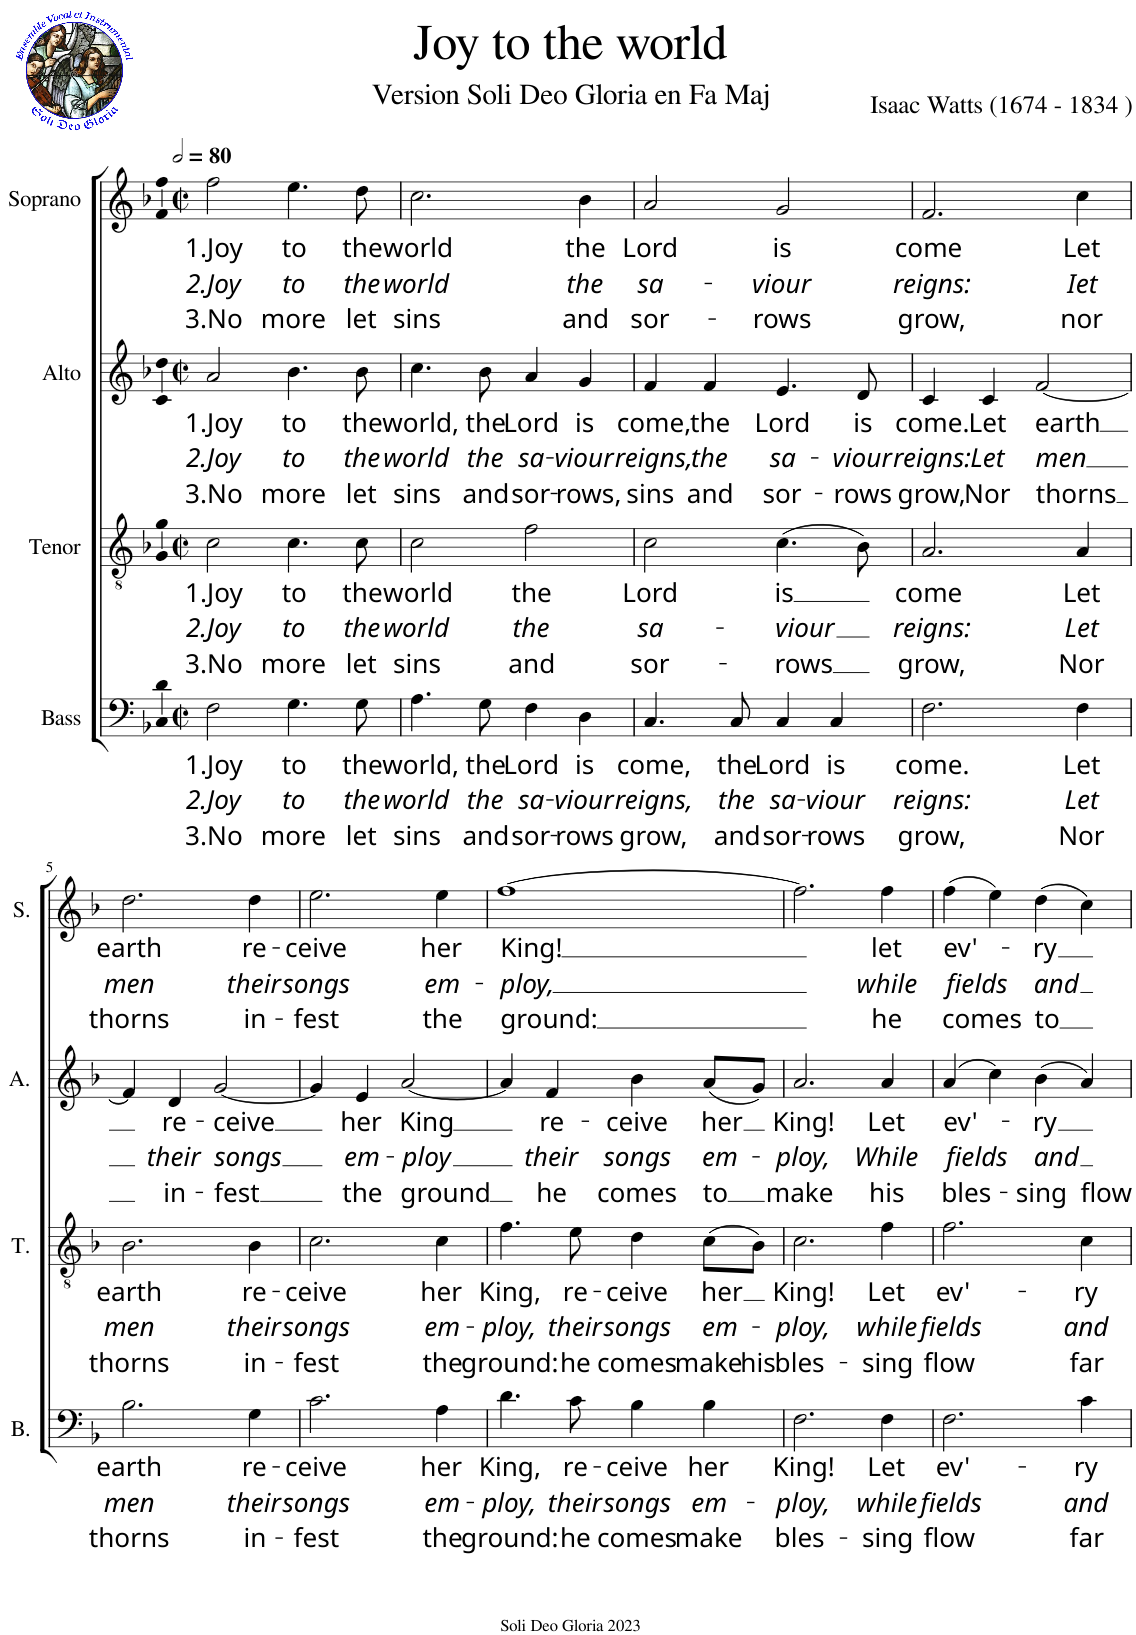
**kern	**text	**text	**text	**kern	**text	**text	**text	**kern	**text	**text	**text	**kern	**text	**text	**text
*part4	*part4	*part4	*part4	*part3	*part3	*part3	*part3	*part2	*part2	*part2	*part2	*part1	*part1	*part1	*part1
*staff4	*staff4	*staff4	*staff4	*staff3	*staff3	*staff3	*staff3	*staff2	*staff2	*staff2	*staff2	*staff1	*staff1	*staff1	*staff1
*I"Bass	*	*	*	*I"Tenor	*	*	*	*I"Alto	*	*	*	*I"Soprano	*	*	*
*I'B.	*	*	*	*I'T.	*	*	*	*I'A.	*	*	*	*I'S.	*	*	*
*clefF4	*	*	*	*clefGv2	*	*	*	*clefG2	*	*	*	*clefG2	*	*	*
*k[b-]	*	*	*	*k[b-]	*	*	*	*k[b-]	*	*	*	*k[b-]	*	*	*
*M2/2	*	*	*	*M2/2	*	*	*	*M2/2	*	*	*	*M2/2	*	*	*
*met(c|)	*	*	*	*met(c|)	*	*	*	*met(c|)	*	*	*	*met(c|)	*	*	*
*MM160	*	*	*	*MM160	*	*	*	*MM160	*	*	*	*MM160	*	*	*
=1	=1	=1	=1	=1	=1	=1	=1	=1	=1	=1	=1	=1	=1	=1	=1
!	!LO:LY:b	!LO:LY:b	!LO:LY:b	!	!LO:LY:b	!LO:LY:b	!LO:LY:b	!	!LO:LY:b	!LO:LY:b	!LO:LY:b	!	!LO:LY:b	!LO:LY:b	!LO:LY:b
2F\	1.Joy	2.Joy	3.No	2c\	1.Joy	2.Joy	3.No	2a/	1.Joy	2.Joy	3.No	2ff\	1.Joy	2.Joy	3.No
!	!LO:LY:b	!LO:LY:b	!LO:LY:b	!	!LO:LY:b	!LO:LY:b	!LO:LY:b	!	!LO:LY:b	!LO:LY:b	!LO:LY:b	!	!LO:LY:b	!LO:LY:b	!LO:LY:b
4.G\	to	to	more	4.c\	to	to	more	4.b-\	to	to	more	4.ee\	to	to	more
!	!LO:LY:b	!LO:LY:b	!LO:LY:b	!	!LO:LY:b	!LO:LY:b	!LO:LY:b	!	!LO:LY:b	!LO:LY:b	!LO:LY:b	!	!LO:LY:b	!LO:LY:b	!LO:LY:b
8G\	the	the	let	8c\	the	the	let	8b-\	the	the	let	8dd\	the	the	let
=2	=2	=2	=2	=2	=2	=2	=2	=2	=2	=2	=2	=2	=2	=2	=2
!	!LO:LY:b	!LO:LY:b	!LO:LY:b	!	!LO:LY:b	!LO:LY:b	!LO:LY:b	!	!LO:LY:b	!LO:LY:b	!LO:LY:b	!	!LO:LY:b	!LO:LY:b	!LO:LY:b
4.A\	world,	world	sins	2c\	world	world	sins	4.cc\	world,	world	sins	2.cc\	world	world	sins
!	!LO:LY:b	!LO:LY:b	!LO:LY:b	!	!	!	!	!	!LO:LY:b	!LO:LY:b	!LO:LY:b	!	!	!	!
8G\	the	the	and	.	.	.	.	8b-\	the	the	and	.	.	.	.
!	!LO:LY:b	!LO:LY:b	!LO:LY:b	!	!LO:LY:b	!LO:LY:b	!LO:LY:b	!	!LO:LY:b	!LO:LY:b	!LO:LY:b	!	!	!	!
4F\	Lord	sa-	sor-	2f\	the	the	and	4a/	Lord	sa-	sor-	.	.	.	.
!	!LO:LY:b	!LO:LY:b	!LO:LY:b	!	!	!	!	!	!LO:LY:b	!LO:LY:b	!LO:LY:b	!	!LO:LY:b	!LO:LY:b	!LO:LY:b
4D\	is	-viour	-rows	.	.	.	.	4g/	is	-viour	-rows,	4b-\	the	the	and
=3	=3	=3	=3	=3	=3	=3	=3	=3	=3	=3	=3	=3	=3	=3	=3
!	!LO:LY:b	!LO:LY:b	!LO:LY:b	!	!LO:LY:b	!LO:LY:b	!LO:LY:b	!	!LO:LY:b	!LO:LY:b	!LO:LY:b	!	!LO:LY:b	!LO:LY:b	!LO:LY:b
4.C/	come,	reigns,	grow,	2c\	Lord	sa-	sor-	4f/	come,	reigns,	sins	2a/	Lord	sa-	sor-
!	!	!	!	!	!	!	!	!	!LO:LY:b	!LO:LY:b	!LO:LY:b	!	!	!	!
.	.	.	.	.	.	.	.	4f/	the	the	and	.	.	.	.
!	!LO:LY:b	!LO:LY:b	!LO:LY:b	!	!	!	!	!	!	!	!	!	!	!	!
8C/	the	the	and	.	.	.	.	.	.	.	.	.	.	.	.
!	!LO:LY:b	!LO:LY:b	!LO:LY:b	!	!LO:LY:b	!LO:LY:b	!LO:LY:b	!	!LO:LY:b	!LO:LY:b	!LO:LY:b	!	!LO:LY:b	!LO:LY:b	!LO:LY:b
4C/	Lord	sa-	sor-	(4.c\	is	-viour	-rows	4.e/	Lord	sa-	sor-	2g/	is	-viour	-rows
!	!LO:LY:b	!LO:LY:b	!LO:LY:b	!	!	!	!	!	!	!	!	!	!	!	!
4C/	is	-viour	-rows	.	.	.	.	.	.	.	.	.	.	.	.
!	!	!	!	!	!	!	!	!	!LO:LY:b	!LO:LY:b	!LO:LY:b	!	!	!	!
.	.	.	.	8B-\)	.	.	.	8d/	is	-viour	-rows	.	.	.	.
=4	=4	=4	=4	=4	=4	=4	=4	=4	=4	=4	=4	=4	=4	=4	=4
!	!LO:LY:b	!LO:LY:b	!LO:LY:b	!	!LO:LY:b	!LO:LY:b	!LO:LY:b	!	!LO:LY:b	!LO:LY:b	!LO:LY:b	!	!LO:LY:b	!LO:LY:b	!LO:LY:b
2.F\	come.	reigns:	grow,	2.A/	come	reigns:	grow,	4c/	come.	reigns:	grow,	2.f/	come	reigns:	grow,
!	!	!	!	!	!	!	!	!	!LO:LY:b	!LO:LY:b	!LO:LY:b	!	!	!	!
.	.	.	.	.	.	.	.	4c/	Let	Let	Nor	.	.	.	.
!	!	!	!	!	!	!	!	!	!LO:LY:b	!LO:LY:b	!LO:LY:b	!	!	!	!
.	.	.	.	.	.	.	.	[2f/	earth	men	thorns	.	.	.	.
!	!LO:LY:b	!LO:LY:b	!LO:LY:b	!	!LO:LY:b	!LO:LY:b	!LO:LY:b	!	!	!	!	!	!LO:LY:b	!LO:LY:b	!LO:LY:b
4F\	Let	Let	Nor	4A/	Let	Let	Nor	.	.	.	.	4cc\	Let	Iet	nor
!!LO:LB:g=z
=5	=5	=5	=5	=5	=5	=5	=5	=5	=5	=5	=5	=5	=5	=5	=5
!	!LO:LY:b	!LO:LY:b	!LO:LY:b	!	!LO:LY:b	!LO:LY:b	!LO:LY:b	!	!	!	!	!	!LO:LY:b	!LO:LY:b	!LO:LY:b
2.B-\	earth	men	thorns	2.B-\	earth	men	thorns	4f/]	.	.	.	2.dd\	earth	men	thorns
!	!	!	!	!	!	!	!	!	!LO:LY:b	!LO:LY:b	!LO:LY:b	!	!	!	!
.	.	.	.	.	.	.	.	4d/	re-	their	in-	.	.	.	.
!	!	!	!	!	!	!	!	!	!LO:LY:b	!LO:LY:b	!LO:LY:b	!	!	!	!
.	.	.	.	.	.	.	.	[2g/	-ceive	songs	-fest	.	.	.	.
!	!LO:LY:b	!LO:LY:b	!LO:LY:b	!	!LO:LY:b	!LO:LY:b	!LO:LY:b	!	!	!	!	!	!LO:LY:b	!LO:LY:b	!LO:LY:b
4G\	re-	their	in-	4B-\	re-	their	in-	.	.	.	.	4dd\	re-	their	in-
=6	=6	=6	=6	=6	=6	=6	=6	=6	=6	=6	=6	=6	=6	=6	=6
!	!LO:LY:b	!LO:LY:b	!LO:LY:b	!	!LO:LY:b	!LO:LY:b	!LO:LY:b	!	!	!	!	!	!LO:LY:b	!LO:LY:b	!LO:LY:b
2.c\	-ceive	songs	-fest	2.c\	-ceive	songs	-fest	4g/]	.	.	.	2.ee\	-ceive	songs	-fest
!	!	!	!	!	!	!	!	!	!LO:LY:b	!LO:LY:b	!LO:LY:b	!	!	!	!
.	.	.	.	.	.	.	.	4e/	her	em-	the	.	.	.	.
!	!	!	!	!	!	!	!	!	!LO:LY:b	!LO:LY:b	!LO:LY:b	!	!	!	!
.	.	.	.	.	.	.	.	[2a/	King	-ploy	ground	.	.	.	.
!	!LO:LY:b	!LO:LY:b	!LO:LY:b	!	!LO:LY:b	!LO:LY:b	!LO:LY:b	!	!	!	!	!	!LO:LY:b	!LO:LY:b	!LO:LY:b
4A\	her	em-	the	4c\	her	em-	the	.	.	.	.	4ee\	her	em-	the
=7	=7	=7	=7	=7	=7	=7	=7	=7	=7	=7	=7	=7	=7	=7	=7
!	!LO:LY:b	!LO:LY:b	!LO:LY:b	!	!LO:LY:b	!LO:LY:b	!LO:LY:b	!	!	!	!	!	!LO:LY:b	!LO:LY:b	!LO:LY:b
4.d\	King,	-ploy,	ground:	4.f\	King,	-ploy,	ground:	4a/]	.	.	.	[1ff	King!	-ploy,	ground:
!	!	!	!	!	!	!	!	!	!LO:LY:b	!LO:LY:b	!LO:LY:b	!	!	!	!
.	.	.	.	.	.	.	.	4f/	re-	their	he	.	.	.	.
!	!LO:LY:b	!LO:LY:b	!LO:LY:b	!	!LO:LY:b	!LO:LY:b	!LO:LY:b	!	!	!	!	!	!	!	!
8c\	re-	their	he	8e\	re-	their	he	.	.	.	.	.	.	.	.
!	!LO:LY:b	!LO:LY:b	!LO:LY:b	!	!LO:LY:b	!LO:LY:b	!LO:LY:b	!	!LO:LY:b	!LO:LY:b	!LO:LY:b	!	!	!	!
4B-\	-ceive	songs	comes	4d\	-ceive	songs	comes	4b-\	-ceive	songs	comes	.	.	.	.
!	!LO:LY:b	!LO:LY:b	!LO:LY:b	!	!LO:LY:b	!LO:LY:b	!LO:LY:b	!	!LO:LY:b	!LO:LY:b	!LO:LY:b	!	!	!	!
4B-\	her	em-	make	(8c\L	her	em-	make	(8a/L	her	em-	to	.	.	.	.
!	!	!	!	!	!	!	!LO:LY:b	!	!	!	!	!	!	!	!
.	.	.	.	8B-\J)	.	.	his	8g/J)	.	.	.	.	.	.	.
=8	=8	=8	=8	=8	=8	=8	=8	=8	=8	=8	=8	=8	=8	=8	=8
!	!LO:LY:b	!LO:LY:b	!LO:LY:b	!	!LO:LY:b	!LO:LY:b	!LO:LY:b	!	!LO:LY:b	!LO:LY:b	!LO:LY:b	!	!	!	!
2.F\	King!	-ploy,	bles-	2.c\	King!	-ploy,	bles-	2.a/	King!	-ploy,	make	2.ff\]	.	.	.
!	!LO:LY:b	!LO:LY:b	!LO:LY:b	!	!LO:LY:b	!LO:LY:b	!LO:LY:b	!	!LO:LY:b	!LO:LY:b	!LO:LY:b	!	!LO:LY:b	!LO:LY:b	!LO:LY:b
4F\	Let	while	-sing	4f\	Let	while	-sing	4a/	Let	While	his	4ff\	let	while	he
=9	=9	=9	=9	=9	=9	=9	=9	=9	=9	=9	=9	=9	=9	=9	=9
!	!LO:LY:b	!LO:LY:b	!LO:LY:b	!	!LO:LY:b	!LO:LY:b	!LO:LY:b	!	!LO:LY:b	!LO:LY:b	!LO:LY:b	!	!LO:LY:b	!LO:LY:b	!LO:LY:b
2.F\	ev'-	fields	flow	2.f\	ev'-	fields	flow	(4a/	ev'-	fields	bles-	(4ff\	ev'-	fields	comes
.	.	.	.	.	.	.	.	4cc\)	.	.	.	4ee\)	.	.	.
!	!	!	!	!	!	!	!	!	!LO:LY:b	!LO:LY:b	!LO:LY:b	!	!LO:LY:b	!LO:LY:b	!LO:LY:b
.	.	.	.	.	.	.	.	(4b-\	-ry	and	-sing	(4dd\	-ry	and	to
!	!LO:LY:b	!LO:LY:b	!LO:LY:b	!	!LO:LY:b	!LO:LY:b	!LO:LY:b	!	!	!	!LO:LY:b	!	!	!	!
4c\	-ry	and	far	4c\	-ry	and	far	4a/)	.	.	flow	4cc\)	.	.	.
=	=	=	=	=	=	=	=	=	=	=	=	=	=	=	=
*-	*-	*-	*-	*-	*-	*-	*-	*-	*-	*-	*-	*-	*-	*-	*-
